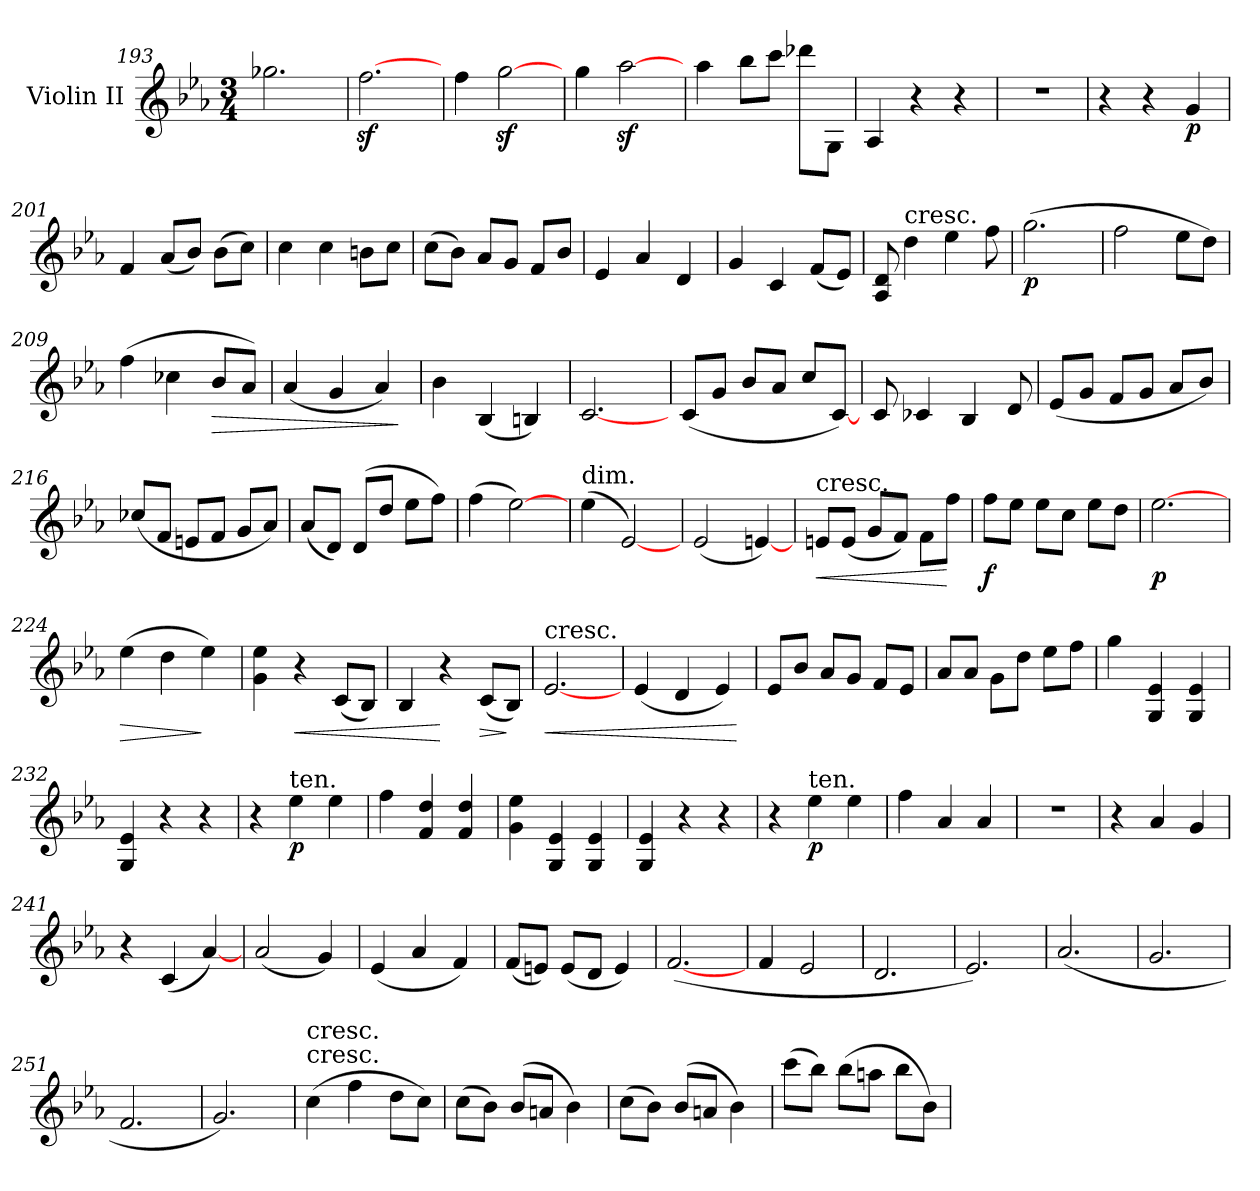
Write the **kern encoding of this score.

**kern	**dynam
*part1	*part1
*staff1	*staff1
*I"Violin II	*
*I'Vln	*
*clefG2	*
*k[b-e-a-]	*
*E-:	*
*M3/4	*
=193	=193
2.gg-X	.
=194	=194
[2.ffz	.
=195	=195
4ff	.
[2ggz	.
=196	=196
4gg	.
[2aa-z	.
=197	=197
4aa-	.
8bb-\L	.
8ccc\J	.
8ddd-X\L	.
8G\J	.
=198	=198
4A-	.
4r	.
4r	.
=199	=199
2.r	.
=200	=200
4r	.
4r	.
4g	p
=201	=201
4f	.
(8a-/L	.
8b-/J)	.
(8b-\L	.
8cc\J)	.
=202	=202
4cc	.
4cc	.
8bn\L	.
8cc\J	.
=203	=203
(8cc\L	.
8b-\J)	.
8a-/L	.
8g/J	.
8f/L	.
8b-/J	.
=204	=204
4e-	.
4a-	.
4d	.
=205	=205
4g	.
4c	.
(8f/L	.
8e-/J)	.
=206	=206
8A- 8d	.
!LO:TX:a:t=cresc.	!
4dd	.
4ee-	.
8ff	.
=207	=207
(2.gg	p
=208	=208
2ff	.
8ee-\L	.
8dd\J)	.
=209	=209
(4ff	.
4cc-X	.
!	!LO:HP:b
8b-/L	>
8a-/J)	.
=210	=210
(4a-	.
4g	.
4a-)	.
.	]
=211	=211
4b-	.
(4B-	.
4Bn)	.
=212	=212
[2.c	.
=213	=213
(8c/L	.
8g/J	.
8b-/L	.
8a-/J	.
8cc/L	.
[8c/J)	.
=214	=214
8c	.
4c-X	.
4B-	.
8d	.
=215	=215
(8e-/L	.
8g/J	.
8f/L	.
8g/J	.
8a-/L	.
8b-/J)	.
=216	=216
(8cc-X/L	.
8f/J	.
8en/L	.
8f/J	.
8g/L	.
8a-/J)	.
=217	=217
(8a-/L	.
8d/J)	.
(8d/L	.
8dd/J	.
8ee-\L	.
8ff\J)	.
=218	=218
(4ff	.
[2ee-)	.
=219	=219
!LO:TX:a:t=dim.	!
(4ee-	.
[2e-)	.
=220	=220
(2e-	.
[4en)	.
=221	=221
!LO:TX:a:t=cresc.	!
!	!LO:HP:b
8en/L	<
(8e/J	.
8g/L	.
8f/J)	.
8f\L	.
8ff\J	[
=222	=222
8ff\L	f
8ee-\J	.
8ee-\L	.
8cc\J	.
8ee-\L	.
8dd\J	.
=223	=223
[2.ee-	p
=224	=224
!	!LO:HP:b
(4ee-	>
4dd	.
4ee-)	]
=225	=225
4g 4ee-	.
!	!LO:HP:b
4r	<
(8c/L	.
8B-/J)	.
=226	=226
4B-	.
4r	[
!	!LO:HP:b
(8c/L	>
8B-/J)	]
=227	=227
!LO:TX:a:t=cresc.	!
!	!LO:HP:b
[2.e-	<
=228	=228
(4e-	.
4d	.
4e-)	.
.	[
=229	=229
8e-/L	.
8b-/J	.
8a-/L	.
8g/J	.
8f/L	.
8e-/J	.
=230	=230
8a-/L	.
8a-/J	.
8g\L	.
8dd\J	.
8ee-\L	.
8ff\J	.
=231	=231
4gg	.
4G 4e-	.
4G 4e-	.
=232	=232
4G 4e-	.
4r	.
4r	.
=233	=233
4r	.
!LO:TX:a:t=ten.	!
4ee-	p
4ee-	.
=234	=234
4ff	.
4f 4dd	.
4f 4dd	.
=235	=235
4g 4ee-	.
4G 4e-	.
4G 4e-	.
=236	=236
4G 4e-	.
4r	.
4r	.
=237	=237
4r	.
!LO:TX:a:t=ten.	!
4ee-	p
4ee-	.
=238	=238
4ff	.
4a-	.
4a-	.
=239	=239
2.r	.
=240	=240
4r	.
4a-	.
4g	.
=241	=241
4r	.
(4c	.
[4a-)	.
=242	=242
(2a-	.
4g)	.
=243	=243
(4e-	.
4a-	.
4f)	.
=244	=244
(8f/L	.
8en/J)	.
(8e/L	.
8d/J	.
4e)	.
=245	=245
([2.f	.
=246	=246
4f	.
2e-	.
=247	=247
2.d	.
=248	=248
2.e-)	.
=249	=249
(2.a-	.
=250	=250
2.g	.
=251	=251
2.f	.
=252	=252
2.g)	.
=253	=253
!LO:TX:t=cresc.	!
!LO:TX:a:t=cresc.	!
(4cc	.
4ff	.
8dd\L	.
8cc\J)	.
=254	=254
(8cc\L	.
8b-\J)	.
(8b-/L	.
8an/J	.
4b-)	.
=255	=255
(8cc\L	.
8b-\J)	.
(8b-/L	.
8an/J	.
4b-)	.
=256	=256
(8ccc\L	.
8bb-\J)	.
(8bb-\L	.
8aan\J	.
8bb-\L	.
8b-\J)	.
=	=
*-	*-
